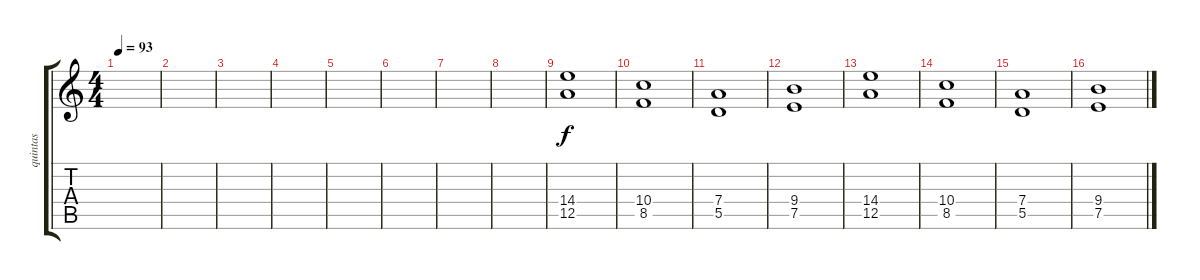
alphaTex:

\track ("quintas" "quintas") {instrument overdrivenguitar}
\staff {score tabs}
\tuning (E4 B3 G3 D3 A2 E2) {hide}
\ts (4 4)
\tempo 93
\clef g2
\ks c
|
|
|
|
|
|
|
|
(14.4 12.5).1 |
(10.4 8.5).1 |
(7.4 5.5).1 |
(9.4 7.5).1 |
(14.4 12.5).1 |
(10.4 8.5).1 |
(7.4 5.5).1 |
(9.4 7.5).1
